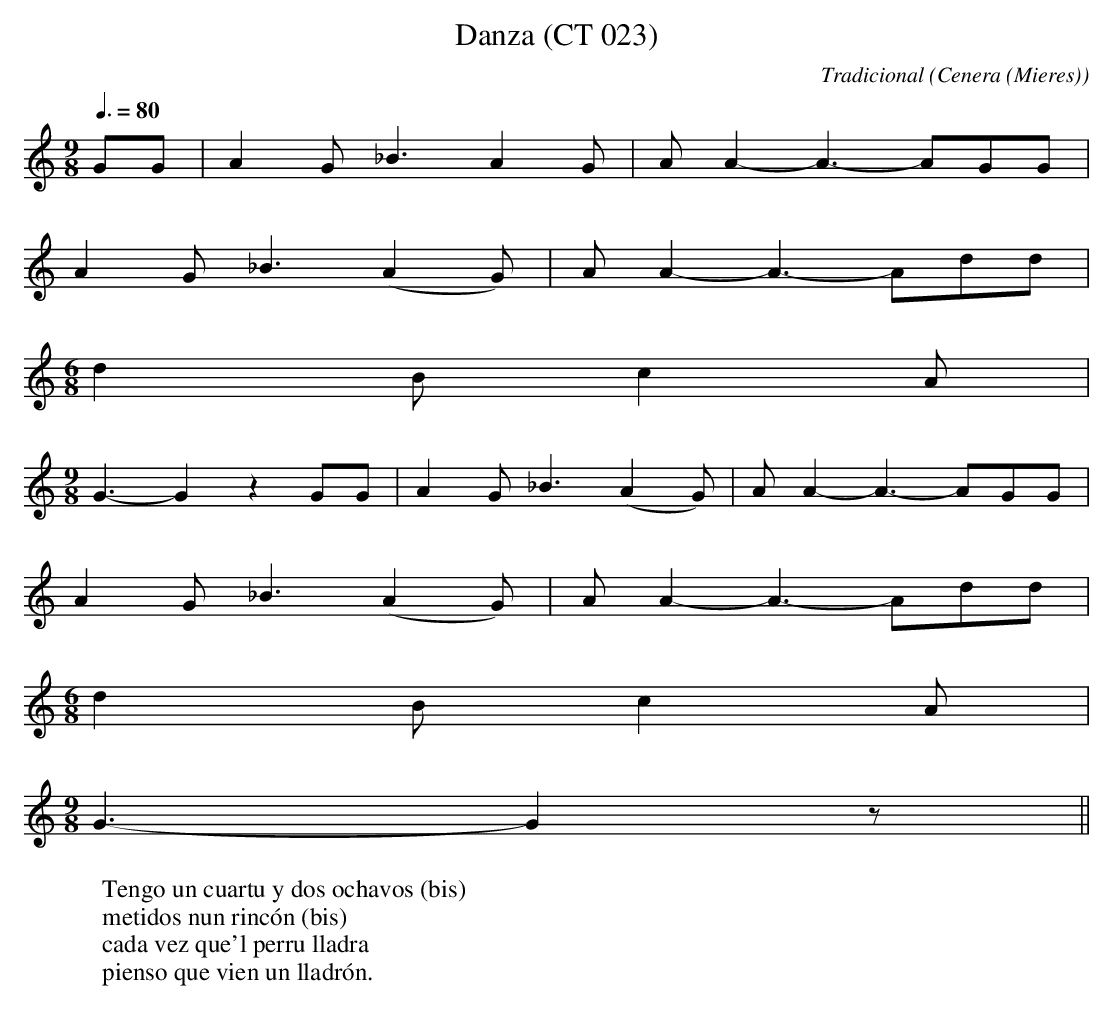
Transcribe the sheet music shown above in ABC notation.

X:1
T:Danza (CT 023)
C:Tradicional
O:Cenera (Mieres)
M:9/8
L:1/8
Q:3/8=80
K:C
GG|A2G _B3 A2G|AA2- A3- AGG|
A2G _B3 (A2G)|AA2- A3- Add|
[M:6/8]
d2B c2A|
[M:9/8]
G3- G2 z2 GG|A2G _B3 (A2G)|AA2- A3- AGG|
A2G _B3 (A2G)|AA2- A3- Add|
[M:6/8]
d2B c2A|
[M:9/8]
G3- G2z||
W:Tengo un cuartu y dos ochavos (bis)
W:metidos nun rincón (bis)
W:cada vez que'l perru lladra
W:pienso que vien un lladrón.
W:
